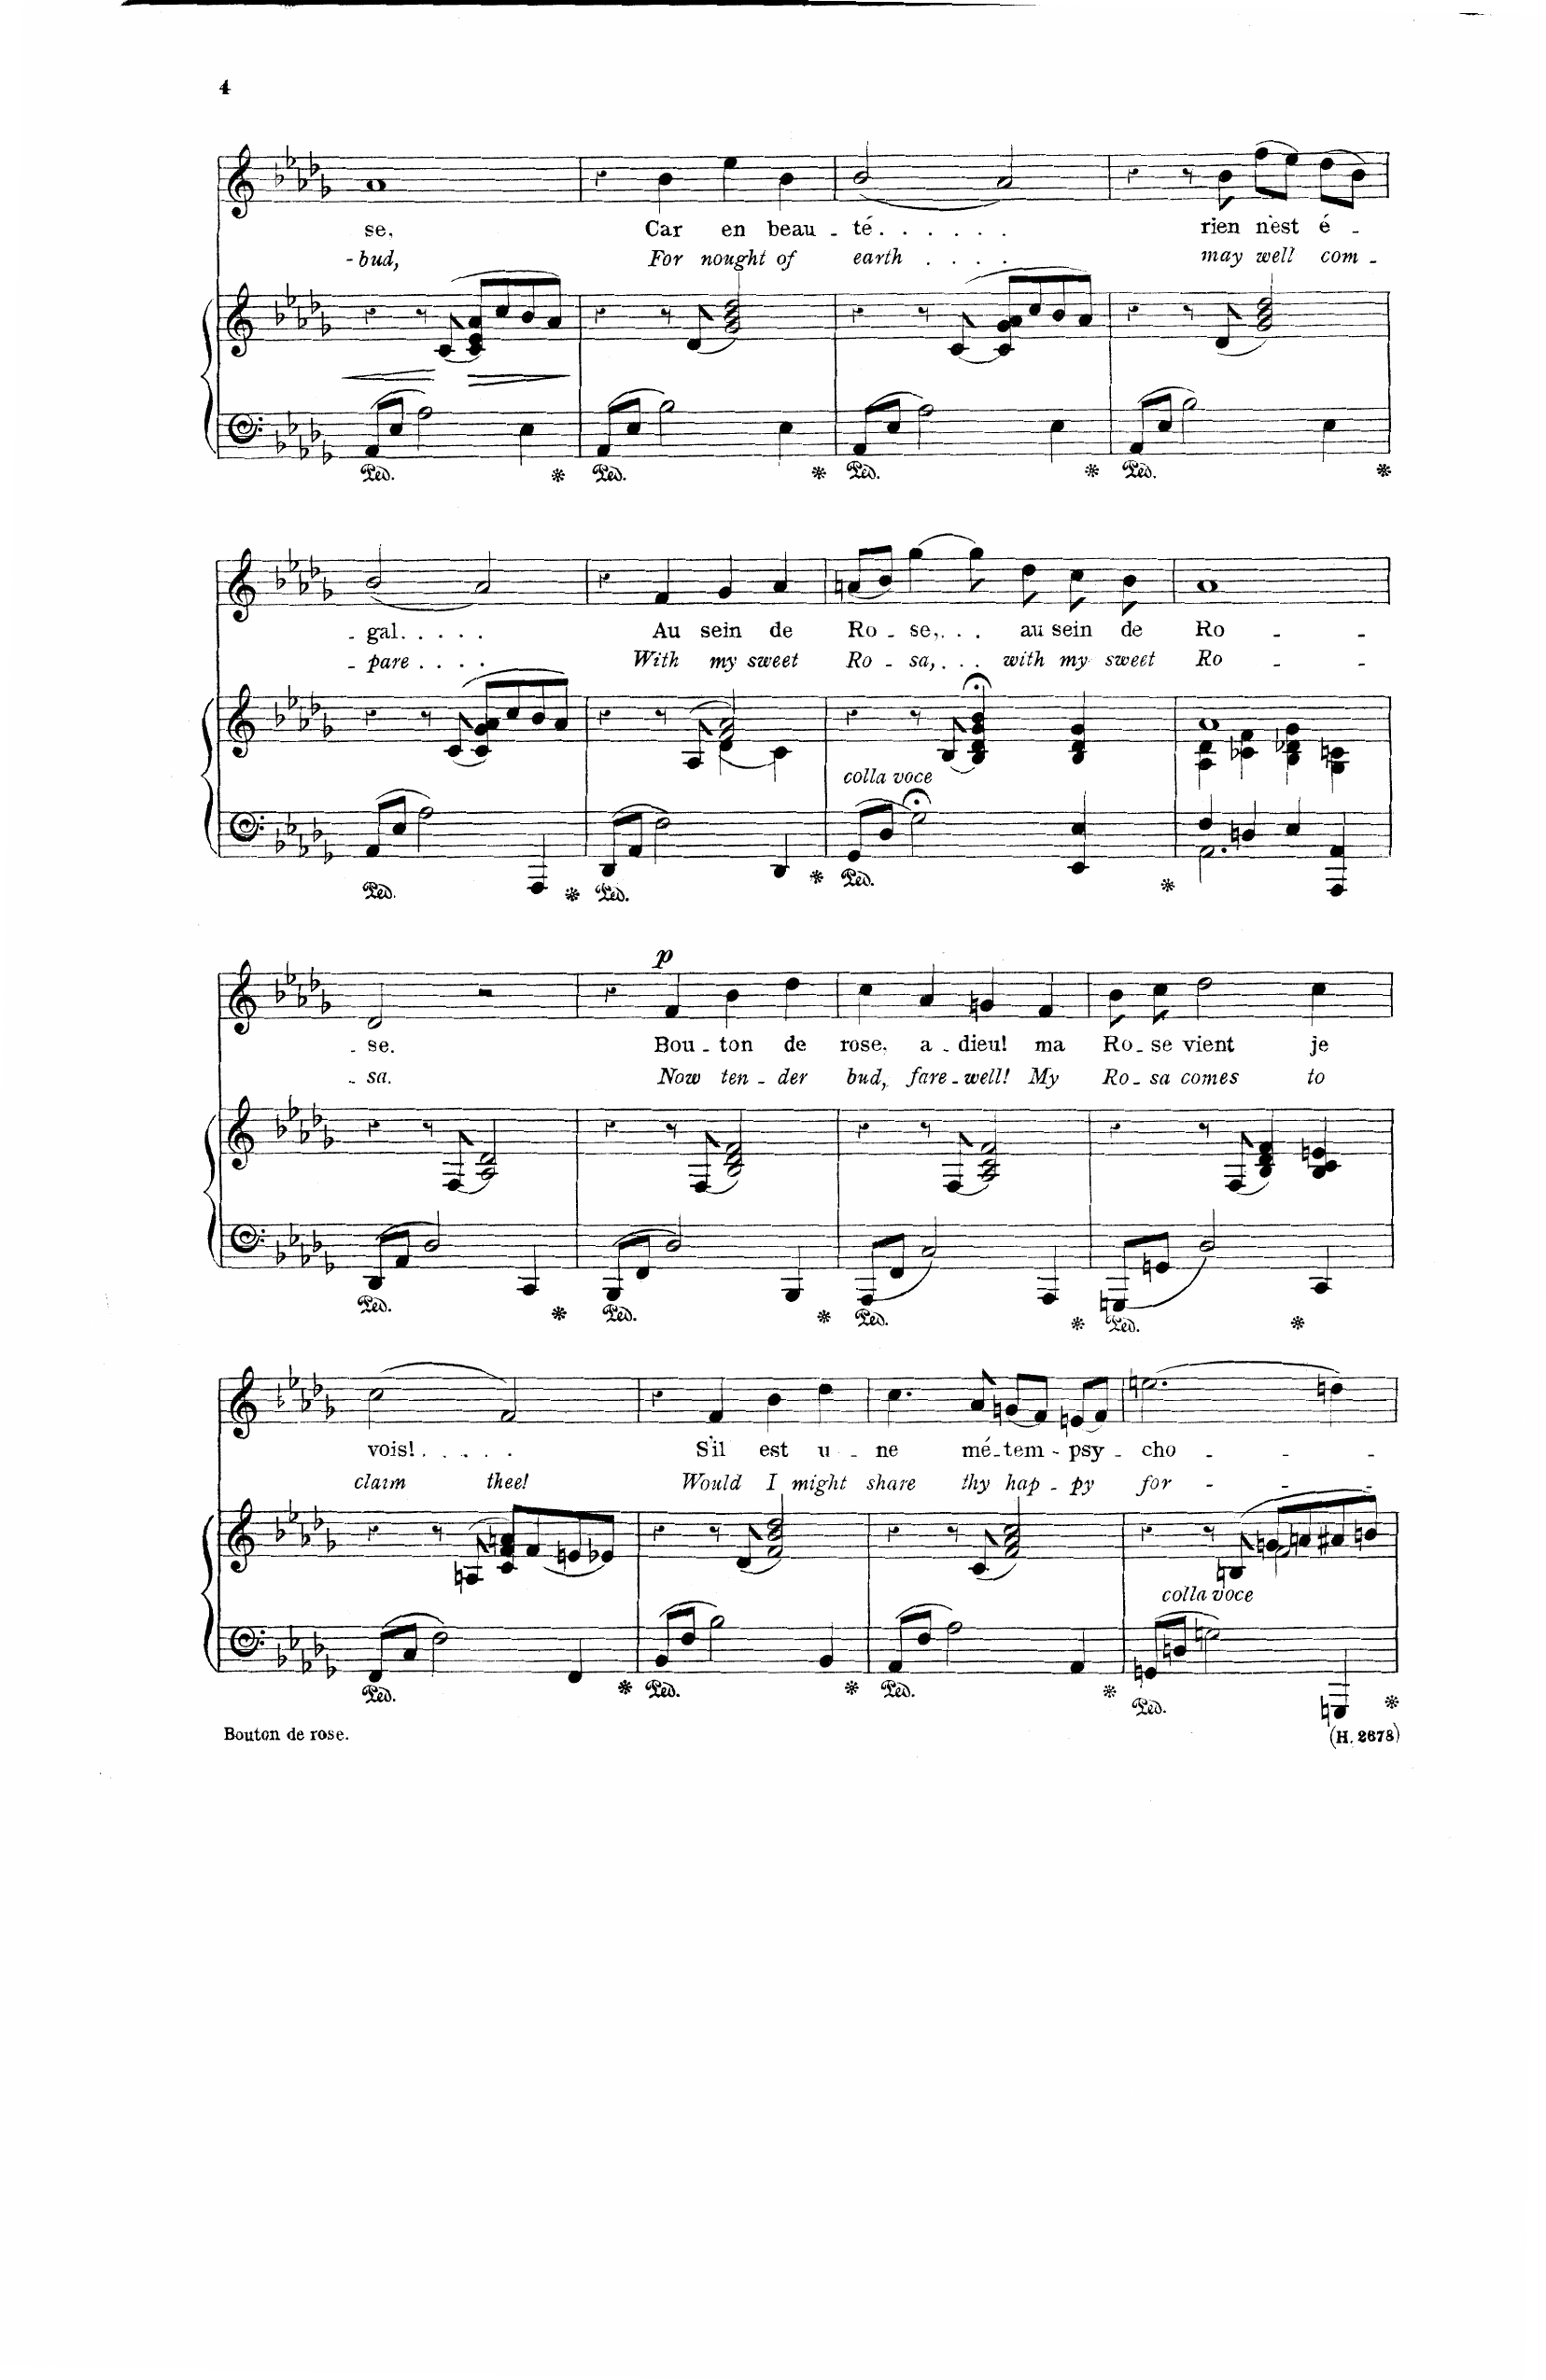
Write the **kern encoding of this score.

**kern	**kern	**dynam	**kern	**text	**text	**dynam
*part2	*part2	*part2	*part1	*part1	*part1	*part1
*staff3	*staff2	*staff2/3	*staff1	*staff1	*staff1	*staff1
*I"Piano	*	*	*I"Voice	*	*	*
*I'Pno	*	*	*	*	*	*
*clefF4	*clefG2	*	*clefG2	*	*	*
*k[b-e-a-d-g-]	*k[b-e-a-d-g-]	*	*k[b-e-a-d-g-]	*	*	*
*M4/4	*M4/4	*	*M4/4	*	*	*
*met(c)	*met(c)	*	*met(c)	*	*	*
=47	=47	=47	=47	=47	=47	=47
!	!	!LO:HP:b	!	!	!	!
8AA-/L	4r	<	1a-	-se,	bud,	.
8E-/J	.	.	.	.	.	.
2A-\	8r	.	.	.	.	.
.	(>[8c/	.	.	.	.	.
.	8c/] 8e-/ 8a-/L	.	.	.	.	.
.	8cc/	.	.	.	.	.
4E-\	8b-/	.	.	.	.	.
.	8a-/J)	.	.	.	.	.
.	.	[	.	.	.	.
=48	=48	=48	=48	=48	=48	=48
8AA-/L	4r	.	4r	.	.	.
8E-/J	.	.	.	.	.	.
2B-\	8r	.	4b-\	Car	For	.
.	(8d-/	.	.	.	.	.
.	2g-/ 2b-/ 2dd-/)	.	4ee-\	en	nought	.
4E-\	.	.	4b-\	beau-	of	.
=49	=49	=49	=49	=49	=49	=49
8AA-/L	4r	.	(<2b-/	-té	-earth	.
8E-/J	.	.	.	.	.	.
2A-\	8r	.	.	.	.	.
.	(>[8c/	.	.	.	.	.
.	8c/] 8g-/ 8a-/L	.	2a-/)	.	.	.
.	8cc/	.	.	.	.	.
4E-\	8b-/	.	.	.	.	.
.	8a-/J)	.	.	.	.	.
=50	=50	=50	=50	=50	=50	=50
8AA-/L	4r	.	4r	.	.	.
8E-/J	.	.	.	.	.	.
2B-\	8r	.	8r	.	.	.
.	(8d-/	.	8b-\	rien	may	.
.	2g-/ 2b-/ 2dd-/)	.	(8ff\L	n’est	well	.
.	.	.	8ee-\J)	.	.	.
4E-\	.	.	(8dd-\L	é-	com-	.
.	.	.	8b-\J)	.	.	.
=51	=51	=51	=51	=51	=51	=51
8AA-/L	4r	.	(2b-/	-– gal	-– pare	.
8E-/J	.	.	.	.	.	.
2A-\	8r	.	.	.	.	.
.	(>[8c/	.	.	.	.	.
.	8c/] 8g-/ 8a-/L	.	2a-/)	.	.	.
.	8cc/	.	.	.	.	.
4AAA-/	8b-/	.	.	.	.	.
.	8a-/J)	.	.	.	.	.
=52	=52	=52	=52	=52	=52	=52
*	*^	*	*	*	*	*
8DD-/L	4r	2ryy	.	4r	.	.	.
8AA-/J	.	.	.	.	.	.	.
2F\	8r	.	.	4f/	Au	With	.
.	(>8A-/	.	.	.	.	.	.
.	2f/ 2a-/)	(4d-\	.	4g-/	sein	my	.
4DD-/	.	4c\)	.	4a-/	de	sweet	.
=53	=53	=53	=53	=53	=53	=53	=53
!LO:TX:i:t=colla voce	!	!	!	!	!	!	!
*	*v	*v	*	*	*	*	*
8GG-/L	4r	.	(8an/L	Ro-	Ro-	.
8D-/J	.	.	8b-/J)	.	.	.
2G-;<\	8r	.	[4gg-\	-se,	-sa,	.
.	[8B-/	.	.	.	.	.
.	4B-/];< 4d-/;< 4g-/;< 4b-/;<	.	8gg-\]	.	.	.
.	.	.	8dd-\	au	with	.
4EE-/ 4E-/	4B-/ 4d-/ 4g-/	.	8cc\	sein	my	.
.	.	.	8b-\	de	sweet	.
=54	=54	=54	=54	=54	=54	=54
*^	*^	*	*	*	*	*
4F/	2.AA-\	1a-	4A-\ 4d-\	.	1a-	Ro-	Ro-	.
4Dn/	.	.	4c-X\ 4f\	.	.	.	.	.
4E-/	.	.	4B-\ 4d-X\ 4g-\	.	.	.	.	.
4AAA-/ 4AA-/	4ryy	.	4G-\ 4cn\	.	.	.	.	.
*v	*v	*	*	*	*	*	*	*
*	*v	*v	*	*	*	*	*
=55	=55	=55	=55	=55	=55	=55
8DD-/L	4r	.	2.d-/	-– se.	-– sa,	.
8AA-/J	.	.	.	.	.	.
2D-/	8r	.	.	.	.	.
.	(8F/	.	.	.	.	.
.	2A-/ 2d-/)	.	.	.	.	.
4CC/	.	.	4r	.	.	.
=56	=56	=56	=56	=56	=56	=56
8BBB-/L	4r	.	4r	.	.	.
8FF/J	.	.	.	.	.	.
!	!	!	!	!	!	!LO:DY:a
2D-/	8r	.	4f/	Bou-	Now	p
.	(8F/	.	.	.	.	.
.	2B-/ 2d-/ 2f/)	.	4b-\	-ton	ten-	.
4BBB-/	.	.	4dd-\	de	-der	.
=57	=57	=57	=57	=57	=57	=57
8AAA-/L	4r	.	4cc\	rose,	bud,	.
8FF/J	.	.	.	.	.	.
2C/	8r	.	4a-/	a-	fare-	.
.	(8F/	.	.	.	.	.
.	2A-/ 2c/ 2f/)	.	4gn/	-dieu!	-well!	.
4AAA-/	.	.	4f/	ma	My	.
=58	=58	=58	=58	=58	=58	=58
8GGGn/L	4r	.	8b-\	Ro-	Ro-	.
8GGn/J	.	.	8cc\	-se	-sa	.
2D-/	8r	.	2dd-\	vient	comes	.
.	(8F/	.	.	.	.	.
.	4B-/ 4d-/ 4f/)	.	.	.	.	.
4CC/	4B-/ 4c/ 4en/	.	4cc\	je	to	.
=59	=59	=59	=59	=59	=59	=59
8FF/L	4r	.	(2cc\	vois!	claim	.
8C/J	.	.	.	.	.	.
2F\	8r	.	.	.	.	.
.	(>8An/	.	.	.	.	.
.	8c/ 8f/ 8an/L)	.	2f/)	.	thee!	.
.	(8f/	.	.	.	.	.
4FF/	8en/	.	.	.	.	.
.	8e-X/J)	.	.	.	.	.
=60	=60	=60	=60	=60	=60	=60
8BB-/L	4r	.	4r	.	.	.
8F/J	.	.	.	.	.	.
2B-\	8r	.	4f/	S’il	Would	.
.	(8d-/	.	.	.	.	.
.	2f/ 2b-/ 2dd-/)	.	4b-\	est	I	.
4BB-/	.	.	4dd-\	u-	might	.
=61	=61	=61	=61	=61	=61	=61
8AA-/L	4r	.	4.cc\	-ne	share	.
8F/J	.	.	.	.	.	.
2A-\	8r	.	.	.	.	.
.	(8c/	.	8a-/	mé-	thy	.
.	2f/ 2a-/ 2cc/)	.	(8gn/L	-tem-	hap-	.
.	.	.	8f/J)	.	.	.
4AA-/	.	.	(8en/L	-psy-	-py	.
.	.	.	8f/J)	.	.	.
=62	=62	=62	=62	=62	=62	=62
*	*^	*	*	*	*	*
!LO:TX:i:t=colla voce	!	!	!	!	!	!	!
8GGn/L	4r	2r	.	(2.een\	-cho-	for-	.
8Dn/J	.	.	.	.	.	.	.
2Gn\	8r	.	.	.	.	.	.
.	(8Bn/	.	.	.	.	.	.
.	8gn/L	2f\	.	.	.	.	.
.	8an/	.	.	.	.	.	.
4GGGn/	8a#X/	.	.	4ddn\)	.	.	.
.	8bn/J)	.	.	.	.	.	.
*	*v	*v	*	*	*	*	*
=	=	=	=	=	=	=
*-	*-	*-	*-	*-	*-	*-
